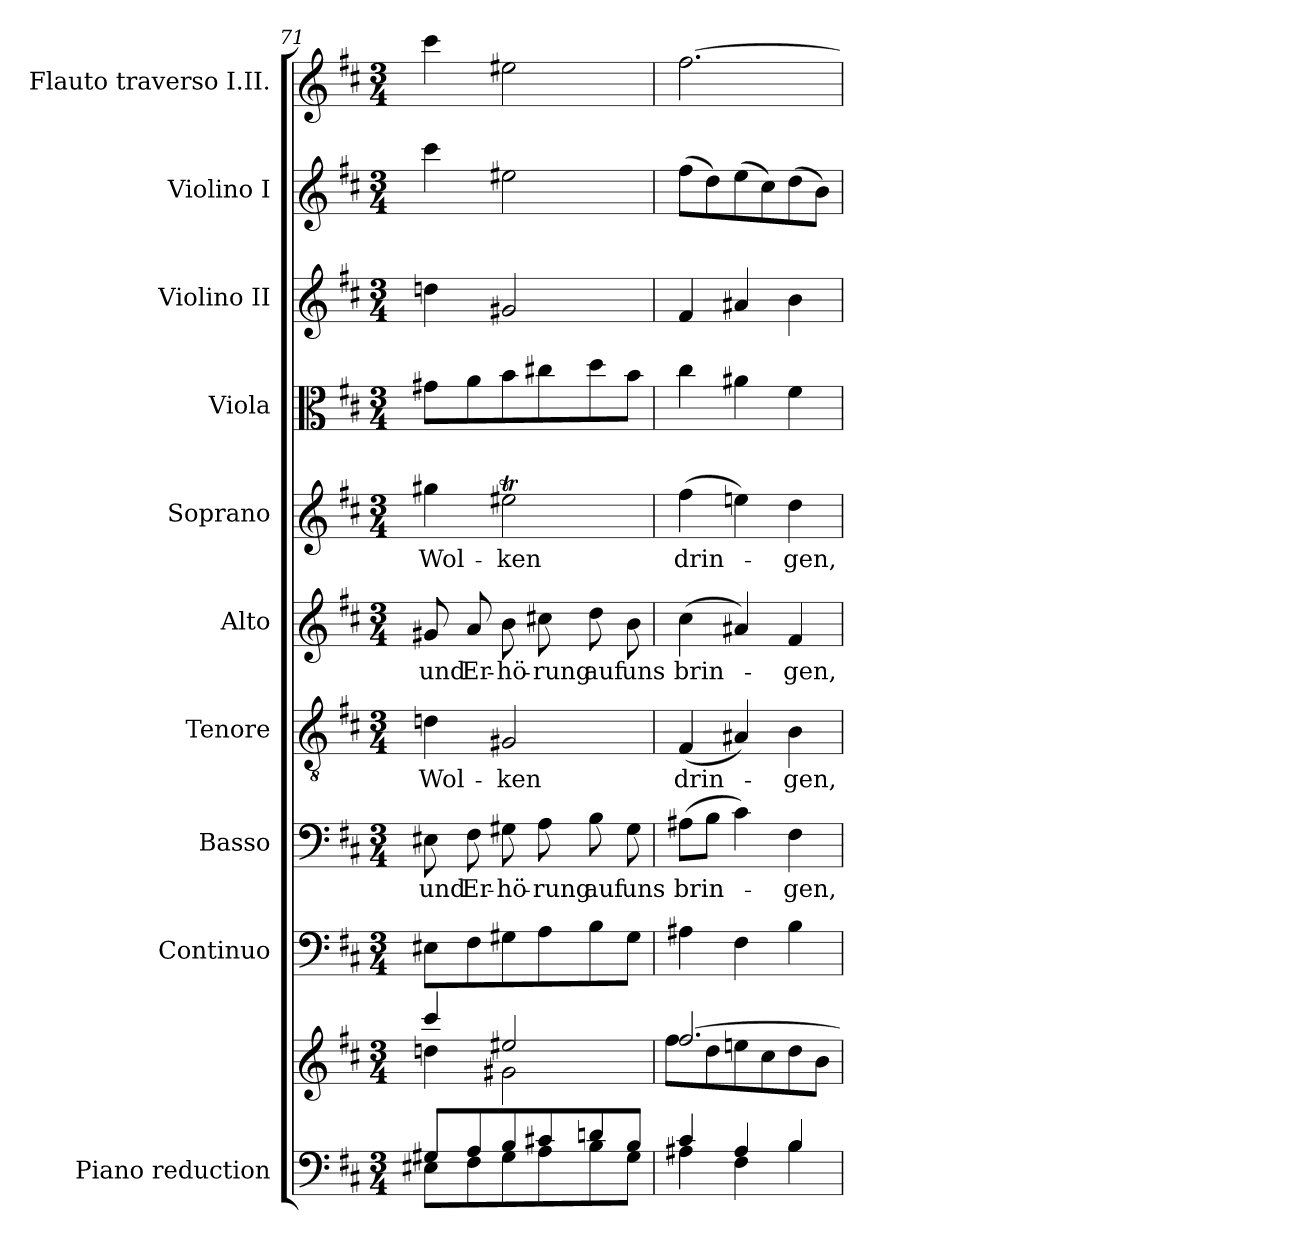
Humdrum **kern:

**kern	**kern	**kern	**kern	**text	**kern	**text	**kern	**text	**kern	**text	**kern	**kern	**kern	**kern
*part10	*part10	*part9	*part8	*part8	*part7	*part7	*part6	*part6	*part5	*part5	*part4	*part3	*part2	*part1
*staff11	*staff10	*staff9	*staff8	*staff8	*staff7	*staff7	*staff6	*staff6	*staff5	*staff5	*staff4	*staff3	*staff2	*staff1
*I"Piano reduction	*	*I"Continuo	*I"Basso	*	*I"Tenore	*	*I"Alto	*	*I"Soprano	*	*I"Viola	*I"Violino II	*I"Violino I	*I"Flauto traverso I.II.
*I'Pno	*	*	*	*	*	*	*	*	*	*	*I'Vla	*I'Vln	*I'Vln	*I'Fl
!!LO:PB:g=z
*clefF4	*clefG2	*clefF4	*clefF4	*	*clefGv2	*	*clefG2	*	*clefG2	*	*clefC3	*clefG2	*clefG2	*clefG2
*k[f#c#]	*k[f#c#]	*k[f#c#]	*k[f#c#]	*	*k[f#c#]	*	*k[f#c#]	*	*k[f#c#]	*	*k[f#c#]	*k[f#c#]	*k[f#c#]	*k[f#c#]
*M3/4	*M3/4	*M3/4	*M3/4	*	*M3/4	*	*M3/4	*	*M3/4	*	*M3/4	*M3/4	*M3/4	*M3/4
=71	=71	=71	=71	=71	=71	=71	=71	=71	=71	=71	=71	=71	=71	=71
*^	*^	*	*	*	*	*	*	*	*	*	*	*	*	*
!	!	!	!	!	!	!LO:LY:b	!	!LO:LY:b	!	!LO:LY:b	!	!LO:LY:b	!	!	!	!
8G#X/L	8E#X\L	4ccc#/	4ddn\	8E#X\L	8E#X\	und	4dn\	Wol-	8g#X/	und	4gg#X\	Wol-	8g#X\L	4ddn\	4ccc#\	4ccc#\
!	!	!	!	!	!	!LO:LY:b	!	!	!	!LO:LY:b	!	!	!	!	!	!
8A/	8F#\	.	.	8F#\	8F#\	Er-	.	.	8a/	Er-	.	.	8a\	.	.	.
!	!	!	!	!	!	!LO:LY:b	!	!LO:LY:b	!	!LO:LY:b	!	!LO:LY:b	!	!	!	!
8B/	8G#\	2ee#X/	2g#X\	8G#X\	8G#X\	-hö-	2G#X/	-ken	8b\	-hö-	2ee#Xt\	-ken	8b\	2g#X/	2ee#X\	2ee#X\
!	!	!	!	!	!	!LO:LY:b	!	!	!	!LO:LY:b	!	!	!	!	!	!
8c#X/	8A\	.	.	8A\	8A\	-rung	.	.	8cc#X\	-rung	.	.	8cc#X\	.	.	.
!	!	!	!	!	!	!LO:LY:b	!	!	!	!LO:LY:b	!	!	!	!	!	!
8dn/	8B\	.	.	8B\	8B\	auf	.	.	8dd\	auf	.	.	8dd\	.	.	.
!	!	!	!	!	!	!LO:LY:b	!	!	!	!LO:LY:b	!	!	!	!	!	!
8B/J	8G#\J	.	.	8G#\J	8G#\	uns	.	.	8b\	uns	.	.	8b\J	.	.	.
=72	=72	=72	=72	=72	=72	=72	=72	=72	=72	=72	=72	=72	=72	=72	=72	=72
!	!	!	!	!	!	!LO:LY:b	!	!LO:LY:b	!	!LO:LY:b	!	!LO:LY:b	!	!	!	!
4c#/	4A#X\	[2.ff#/	8ff#\L	4A#X\	(8A#X\L	brin-	(4F#/	drin-	(4cc#\	brin-	(4ff#\	drin-	4cc#\	4f#/	(8ff#\L	[2.ff#\
.	.	.	8dd\	.	8B\J	.	.	.	.	.	.	.	.	.	8dd\)	.
4A#/	4F#\	.	8een\	4F#\	4c#\)	.	4A#X/)	.	4a#X/)	.	4een\)	.	4a#X\	4a#X/	(8ee\	.
.	.	.	8cc#\	.	.	.	.	.	.	.	.	.	.	.	8cc#\)	.
!	!	!	!	!	!	!LO:LY:b	!	!LO:LY:b	!	!LO:LY:b	!	!LO:LY:b	!	!	!	!
4B/	4B\	.	8dd\	4B\	4F#\	-gen,	4B\	-gen,	4f#/	-gen,	4dd\	-gen,	4f#\	4b\	(8dd\	.
.	.	.	8b\J	.	.	.	.	.	.	.	.	.	.	.	8b\J)	.
*v	*v	*	*	*	*	*	*	*	*	*	*	*	*	*	*	*
*	*v	*v	*	*	*	*	*	*	*	*	*	*	*	*	*
=	=	=	=	=	=	=	=	=	=	=	=	=	=	=
*-	*-	*-	*-	*-	*-	*-	*-	*-	*-	*-	*-	*-	*-	*-
